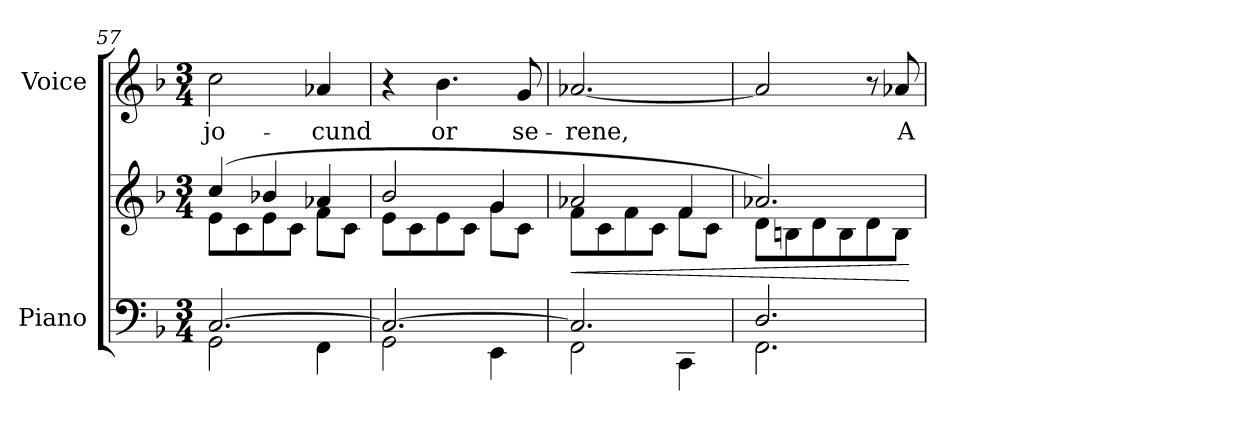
**kern	**kern	**dynam	**kern	**text
*part2	*part2	*part2	*part1	*part1
*staff3	*staff2	*staff2/3	*staff1	*staff1
*I"Piano	*	*	*I"Voice	*
*I'Pno	*	*	*	*
*clefF4	*clefG2	*	*clefG2	*
*k[b-]	*k[b-]	*	*k[b-]	*
*M3/4	*M3/4	*	*M3/4	*
=57	=57	=57	=57	=57
*^	*^	*	*	*
!	!	!	!	!	!	!LO:LY:b
[2.C/	2GG\	(4cc/	8e\L	.	2cc\	jo-
.	.	.	8c\	.	.	.
.	.	4b-X/	8e\	.	.	.
.	.	.	8c\J	.	.	.
!	!	!	!	!	!	!LO:LY:b
.	4FF\	4a-X/	8f\L	.	4a-X/	-cund
.	.	.	8c\J	.	.	.
=58	=58	=58	=58	=58	=58	=58
2.C/_	2GG\	2b-/	8e\L	.	4r	.
.	.	.	8c\	.	.	.
!	!	!	!	!	!	!LO:LY:b
.	.	.	8e\	.	4.b-\	or
.	.	.	8c\J	.	.	.
.	4EE\	4g/	8g\L	.	.	.
!	!	!	!	!	!	!LO:LY:b
.	.	.	8c\J	.	8g/	se-
!!LO:LB:g=z
=59	=59	=59	=59	=59	=59	=59
!	!	!	!	!LO:HP:b	!	!LO:LY:b
2.C/]	2FF\	2a-X/	8f\L	<	[2.a-X/	-rene,
.	.	.	8c\	.	.	.
.	.	.	8f\	.	.	.
.	.	.	8c\J	.	.	.
.	4CC\	4f/	8f\L	.	.	.
.	.	.	8c\J	.	.	.
=60	=60	=60	=60	=60	=60	=60
2.D/	2.FF\	2.a-X/)	8d\L	.	2a-/]	.
.	.	.	8Bn\	.	.	.
.	.	.	8d\	.	.	.
.	.	.	8B\	.	.	.
.	.	.	8d\	.	8r	.
!	!	!	!	!	!	!LO:LY:b
.	.	.	8B\J	.	8a-X/	A-
*v	*v	*	*	*	*	*
*	*v	*v	*	*	*
.	.	[	.	.
=	=	=	=	=
*-	*-	*-	*-	*-
